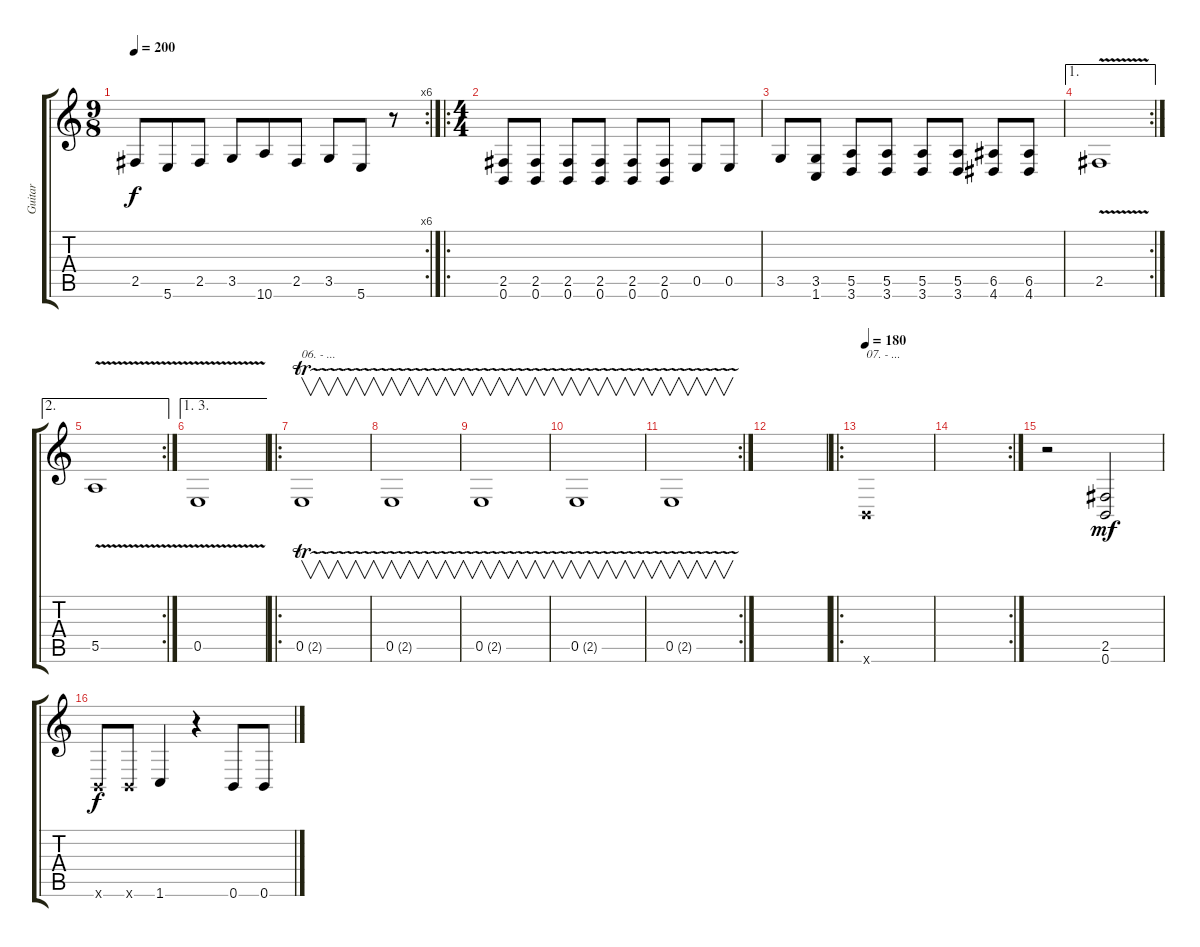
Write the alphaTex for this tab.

\track ("Guitar " "Guitar ") {instrument distortionguitar}
\staff {score tabs}
\tuning (B3 Gb3 D3 A2 E2 B1) {hide}
\rc 6
\ts (9 8)
\tempo 200
\clef g2
\ks c
2.5.8{dy f} 5.6.8 2.5.8 3.5.8 10.6.8 2.5.8 3.5.8 5.6.8 r.8 |
\ro
\ts (4 4)
(2.5 0.6).8 (2.5 0.6).8 (2.5 0.6).8 (2.5 0.6).8 (2.5 0.6).8 (2.5 0.6).8 0.5.8 0.5.8 |
3.5.8 (3.5 1.6).8 (5.5 3.6).8 (5.5 3.6).8 (5.5 3.6).8 (5.5 3.6).8 (6.5 4.6).8 (6.5 4.6).8 |
\ae 1
\rc 2
2.5{v}.1 |
\ae 2
\rc 2
5.5{v}.1 |
\ae (1 3)
0.5{v}.1 |
\ro
0.5{tr (2 16)}.1{v txt "06. - ..."} |
0.5{tr (2 16)}.1{v} |
0.5{tr (2 16)}.1{v} |
0.5{tr (2 16)}.1{v} |
\rc 2
0.5{tr (2 16)}.1{v} |
|
\ro
\tempo 180
0.6{x}.1{txt "07. - ..."} |
\rc 2
|
r.2 (2.5 0.6).2{dy mf} |
0.6{x}.8{dy f} 0.6{x}.8 1.6.4 r.4 0.6.8 0.6.8
